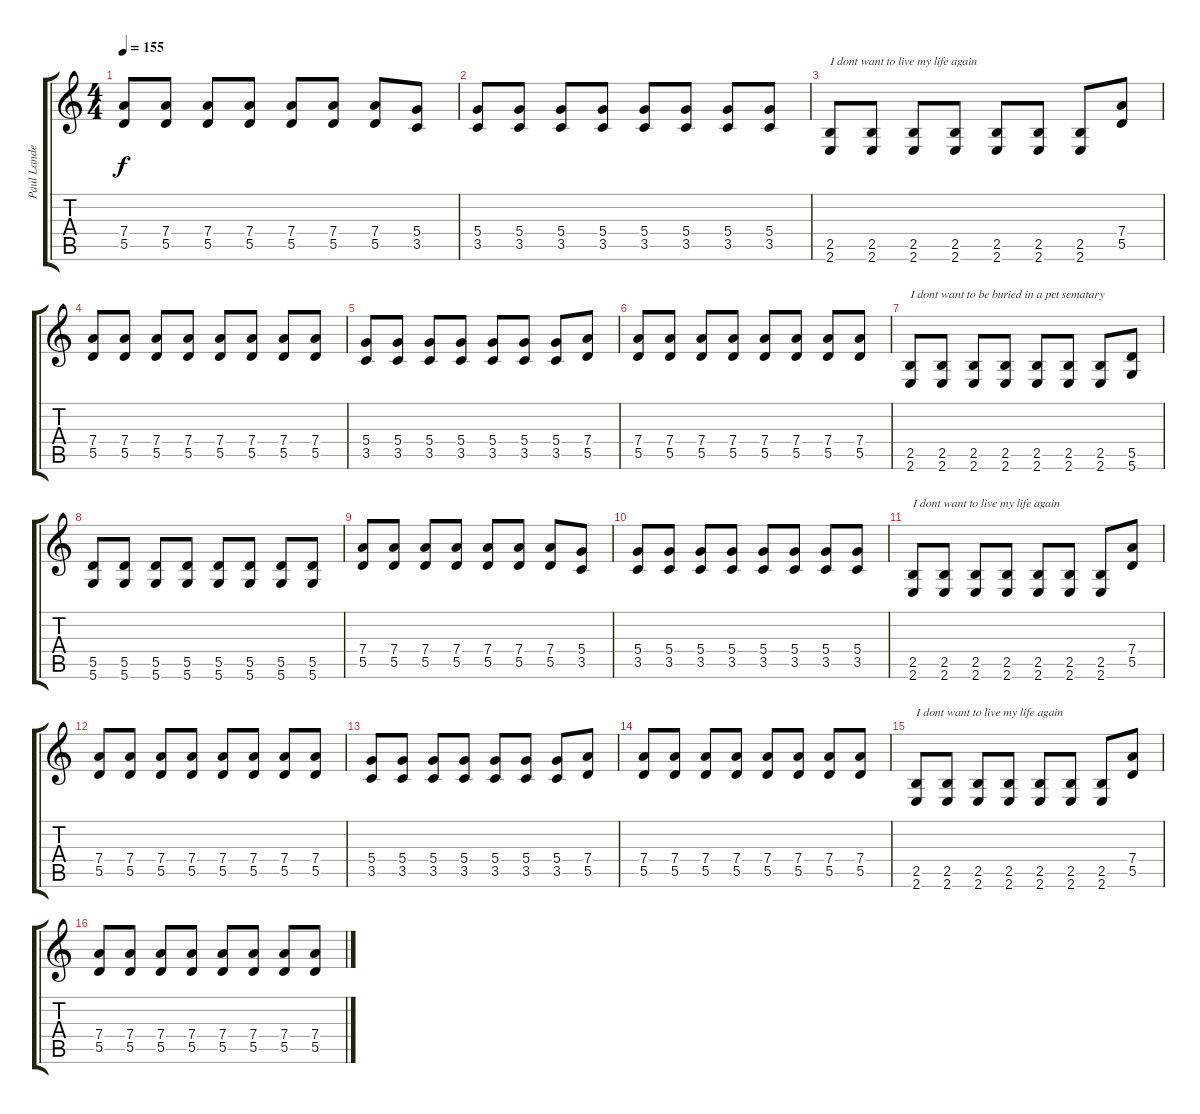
\track ("Paul Landers" "Paul Lande") {instrument distortionguitar}
\staff {score tabs}
\tuning (E4 B3 G3 D3 A2 D2) {hide}
\ts (4 4)
\tempo 155
\clef g2
\ks c
(7.4 5.5).8{dy f} (7.4 5.5).8 (7.4 5.5).8 (7.4 5.5).8 (7.4 5.5).8 (7.4 5.5).8 (7.4 5.5).8 (5.4 3.5).8 |
(5.4 3.5).8 (5.4 3.5).8 (5.4 3.5).8 (5.4 3.5).8 (5.4 3.5).8 (5.4 3.5).8 (5.4 3.5).8 (5.4 3.5).8 |
(2.5 2.6).8{txt "I dont want to live my life again"} (2.5 2.6).8 (2.5 2.6).8 (2.5 2.6).8 (2.5 2.6).8 (2.5 2.6).8 (2.5 2.6).8 (7.4 5.5).8 |
(7.4 5.5).8 (7.4 5.5).8 (7.4 5.5).8 (7.4 5.5).8 (7.4 5.5).8 (7.4 5.5).8 (7.4 5.5).8 (7.4 5.5).8 |
(5.4 3.5).8 (5.4 3.5).8 (5.4 3.5).8 (5.4 3.5).8 (5.4 3.5).8 (5.4 3.5).8 (5.4 3.5).8 (7.4 5.5).8 |
(7.4 5.5).8 (7.4 5.5).8 (7.4 5.5).8 (7.4 5.5).8 (7.4 5.5).8 (7.4 5.5).8 (7.4 5.5).8 (7.4 5.5).8 |
(2.5 2.6).8{txt "I dont want to be buried in a pet sematary"} (2.5 2.6).8 (2.5 2.6).8 (2.5 2.6).8 (2.5 2.6).8 (2.5 2.6).8 (2.5 2.6).8 (5.5 5.6).8 |
(5.5 5.6).8 (5.5 5.6).8 (5.5 5.6).8 (5.5 5.6).8 (5.5 5.6).8 (5.5 5.6).8 (5.5 5.6).8 (5.5 5.6).8 |
(7.4 5.5).8 (7.4 5.5).8 (7.4 5.5).8 (7.4 5.5).8 (7.4 5.5).8 (7.4 5.5).8 (7.4 5.5).8 (5.4 3.5).8 |
(5.4 3.5).8 (5.4 3.5).8 (5.4 3.5).8 (5.4 3.5).8 (5.4 3.5).8 (5.4 3.5).8 (5.4 3.5).8 (5.4 3.5).8 |
(2.5 2.6).8{txt "I dont want to live my life again"} (2.5 2.6).8 (2.5 2.6).8 (2.5 2.6).8 (2.5 2.6).8 (2.5 2.6).8 (2.5 2.6).8 (7.4 5.5).8 |
(7.4 5.5).8 (7.4 5.5).8 (7.4 5.5).8 (7.4 5.5).8 (7.4 5.5).8 (7.4 5.5).8 (7.4 5.5).8 (7.4 5.5).8 |
(5.4 3.5).8 (5.4 3.5).8 (5.4 3.5).8 (5.4 3.5).8 (5.4 3.5).8 (5.4 3.5).8 (5.4 3.5).8 (7.4 5.5).8 |
(7.4 5.5).8 (7.4 5.5).8 (7.4 5.5).8 (7.4 5.5).8 (7.4 5.5).8 (7.4 5.5).8 (7.4 5.5).8 (7.4 5.5).8 |
(2.5 2.6).8{txt "I dont want to live my life again"} (2.5 2.6).8 (2.5 2.6).8 (2.5 2.6).8 (2.5 2.6).8 (2.5 2.6).8 (2.5 2.6).8 (7.4 5.5).8 |
(7.4 5.5).8 (7.4 5.5).8 (7.4 5.5).8 (7.4 5.5).8 (7.4 5.5).8 (7.4 5.5).8 (7.4 5.5).8 (7.4 5.5).8
